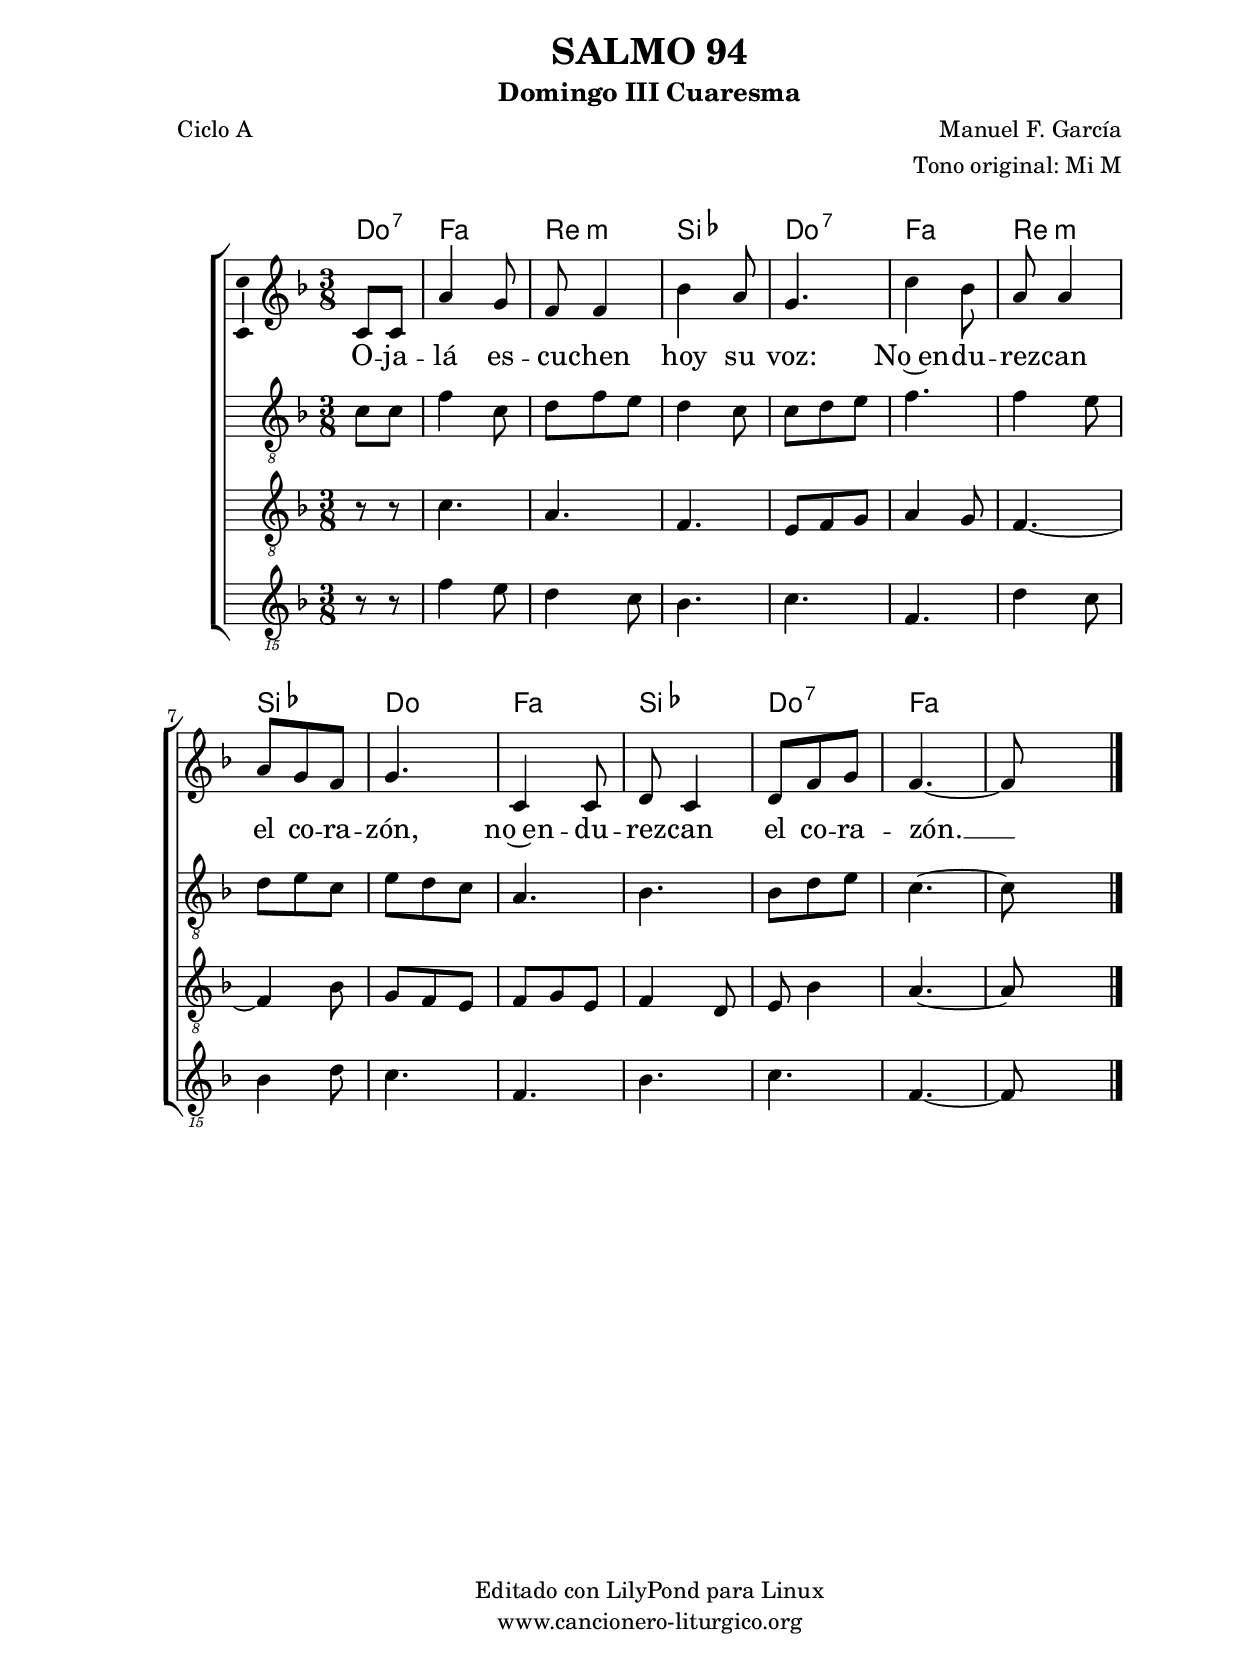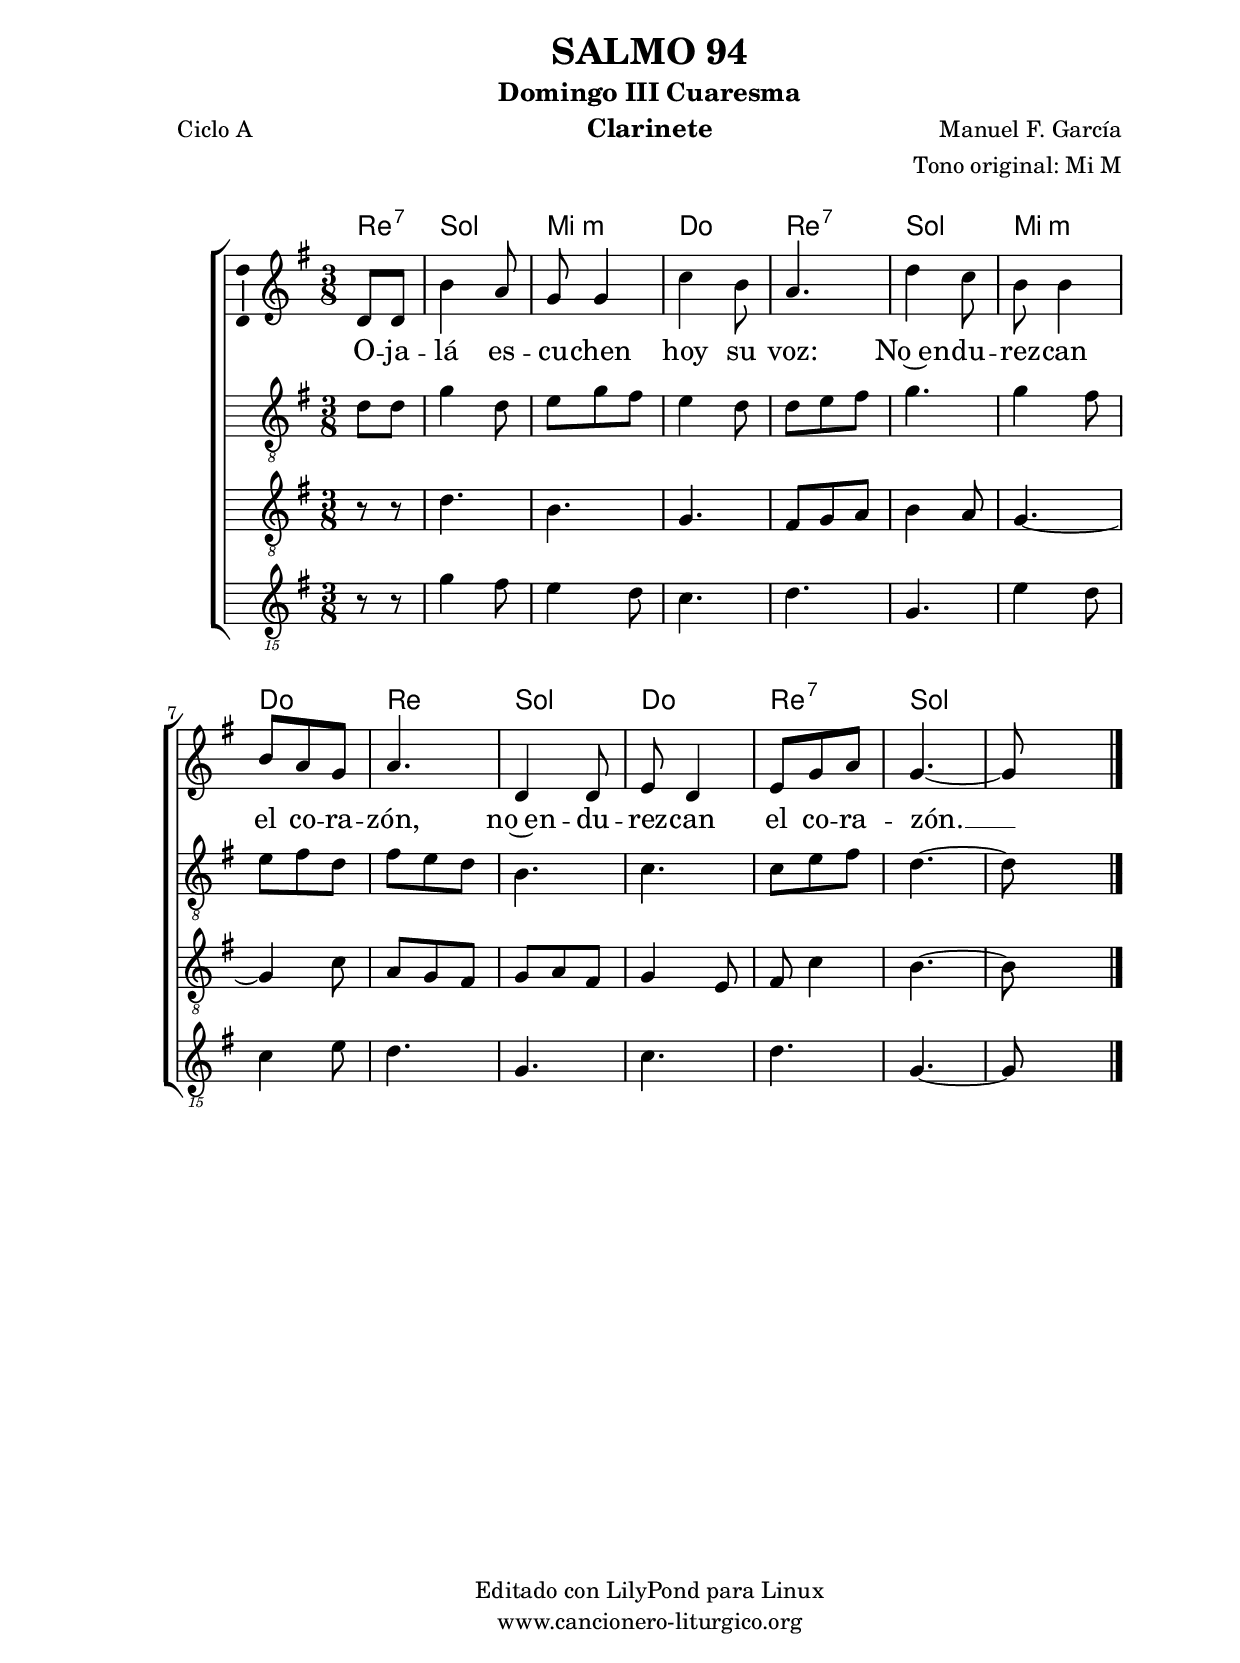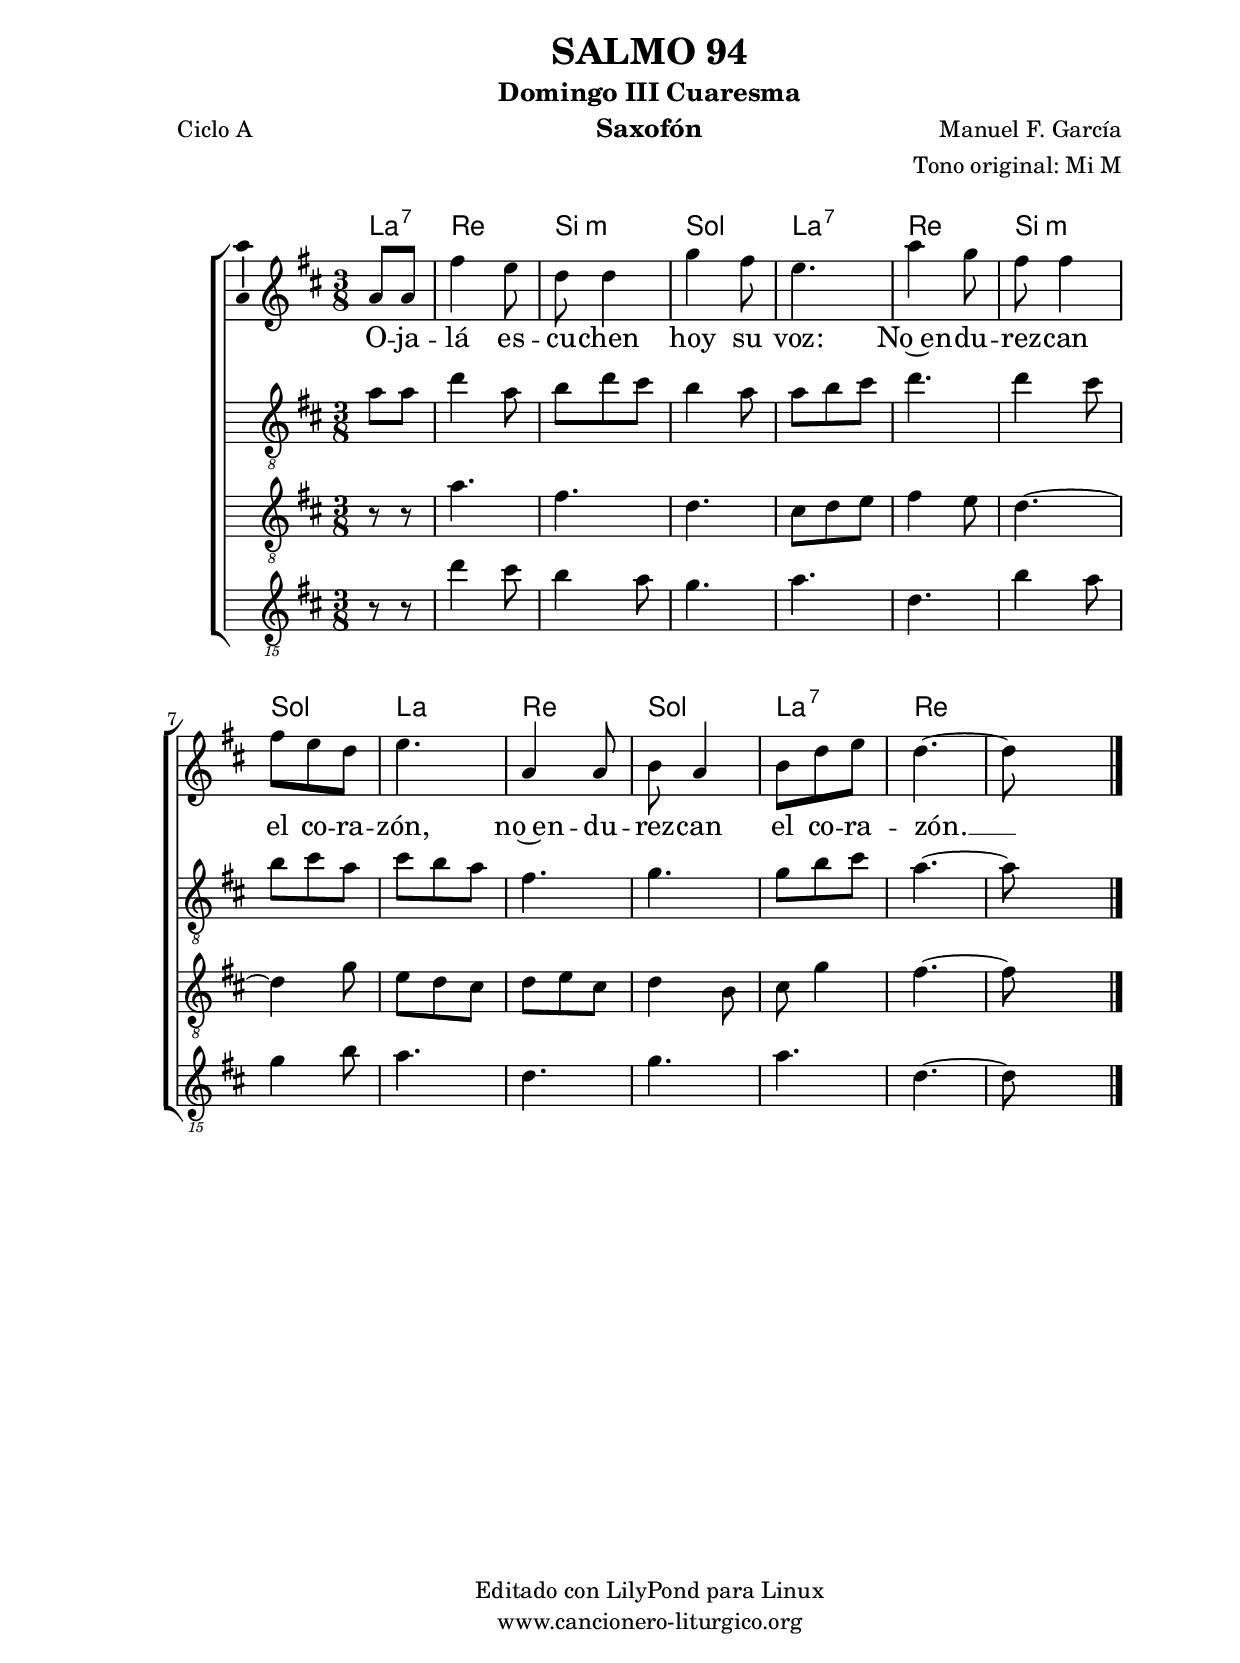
%
%para convertir .midi en .wav:
%timidity filename.midi -Ow -o finename.wav
%
%
%Para convertir de .wav a .mp3:
%lame -h -m j filename.wav
%
%
%para escuchar el midi:
%timidity nombrefichero.midi
%


%versión de lilypond para la que se ha escrito esta partitura:
\version "2.16.0"

	%Tamaño papel
	#(set-default-paper-size "a4")
	%Tamaño partitura
	#(set-global-staff-size 20)
	%No responde al pulsar sobre una nota
	#(ly:set-option 'point-and-click #f)

%parámetros del encabezamiento:
\header {
	title = "SALMO 94"
	subtitle = "Domingo III Cuaresma"
	composer = "Manuel F. García"
	poet = "Ciclo A"
	meter = ""
	arranger = "Tono original: Mi M"
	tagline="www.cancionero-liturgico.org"
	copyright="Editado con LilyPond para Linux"
	tiempo = "Cuaresma"
	usos = "Salmo"
	letra = "Ojalá escuchen hoy su voz: No endurezcan el corazón, no endurezcan el corazón."
	}

%parámetros asociados al papel:
\paper  {
	oddHeaderMarkup = \markup {\fill-line { \on-the-fly #not-first-page \fromproperty #'header:title \on-the-fly #not-first-page \fromproperty #'header:composer }}
	evenHeaderMarkup = \markup {\fill-line { \fromproperty #'header:composer \fromproperty #'header:title }}
	#(set-paper-size "a4")
	print-page-number = ##f
	first-page-number = 1
	print-first-page-number = ##f
%	head-separation = 3.0 \cm
	top-margin = 2.0 \cm
	bottom-margin = 0.5\cm
%%%	bottom-margin = -1.0\cm
	left-margin = 3.0 \cm
	line-width = 16.0 \cm 
	indent = 8\mm
	interscoreline = 2.\mm
	between-system-space = 15\mm
%	para que las partituras no llenen la hoja:
	ragged-bottom = ##t
%	idem para la última hoja:
	ragged-last-bottom = ##f
%	para que las partituras llenen el ancho del papel:
	ragged-last = ##f
	after-title-space = 2.5 \cm
%page-count=1
%system-count=8

	%Flexible Vertical Spacing
%	markup-markup-spacing =
%	#'((basic-distance . 15) (minimum-distance . 15) (padding . 3))
	markup-system-spacing =
	#'((basic-distance . 15) (minimum-distance . 15) (padding . 3))
	system-system-spacing =
	#'((basic-distance . 15) (minimum-distance . 15) (padding . 3))
	score-system-spacing =
	#'((basic-distance . 15) (minimum-distance . 15) (padding . 5))
%	top-system-spacing = % header
%	#'((basic-distance . 8) (minimum-distance . 0) (padding . 3))
%	top-markup-spacing =
%	#'((basic-distance . 20) (minimum-distance . 20) (padding . 3))
	last-bottom-spacing = % footer
	#'((basic-distance . 5) (minimum-distance . 5) (padding . 3))
%	score-markup-spacing =
%	#'((basic-distance . 16) (minimum-distance . 13) (padding . 3))

	}


%parámetros que afectan a toda la partitura:
global =  {
	%clave de sol (G):
	\clef G
	%armadura:
	\transpose e f
	\key e \major
	\tempo 4=90
	\set Score.tempoHideNote = ##t
	}


acordes = {
	\italianChords
	\chordmode {
	\transpose e f
{
b4:7
e4. cis:m a b:7 e cis:m a b e a b:7 e s
	}
	}
}


melodia = 
	\transpose e f
{
	\relative c'{
	\time 3/8

\partial 4
b8 b
gis'4 fis8
e8 e4
a4 gis8
fis4.
b4 a8
gis8 gis4
gis8 fis e
fis4.
b,4 b8
cis8 b4
cis8 e fis
e4.~
e8 s4

	\bar "|."
	}
	}

melodiados = 
	\transpose e f
{
	\relative c'{
	\time 3/8

\clef "G_8"
b8 b
e4 b8
cis8 e dis
cis4 b8
b8 cis dis
e4.
e4 dis8
cis8 dis b
dis8 cis b
gis4.
a4.
a8 cis dis
b4.~
b8 s4

	\bar "|."
	}
	}

melodiatres = 
	\transpose e f
{
	\relative c'{
	\time 3/8
%\clef F
\clef "G_8"
r8 r
b4.
gis4.
e4.
dis8 e fis
gis4 fis8
e4.~
e4 a8 fis8 e dis
e8 fis dis
e4 cis8
dis8 a'4 gis4.~
gis8 s4

	\bar "|."
	}
	}

melodiacuatro = 
	\transpose e f
{
	\relative c{
	\time 3/8
%\clef F
\clef "G_15"
r8 r
e4 dis8
cis4 b8
a4.
b4.
e,4.
cis'4 b8
a4 cis8
b4.
e,4.
a4.
b4.
e,4.~
e8 s4

	\bar "|."
	}
	}

texto = \lyricmode {
O -- ja -- lá es -- cu -- chen hoy su voz: No~en -- du -- rez -- can el co -- ra -- zón, no~en -- du -- rez -- can el co -- ra -- zón. __
	}


acordesStaff = \context ChordNames = acordesStaff <<
	\set chordChanges = ##t
	\acordes
	>>


vozStaff = \context Voice = vozStaff
\with {\consists "Ambitus_engraver"}
<<
%	\set Staff.instrumentName = ""
%	\set Staff.shortInstrumentName = ""
%	\set Staff.midiInstrument = #"clarinet"
%	\set Staff.midiInstrument = #"cello"
%	\set Staff.midiInstrument = #"flute"
	\set Staff.midiInstrument = #"electric guitar (jazz)"
%	\set Staff.midiInstrument = #"english horn"
%	\set Staff.midiInstrument = #"violin"
%	\set Staff.midiInstrument = #"glockenspiel"
	\set Staff.midiMinimumVolume = #0.7
	\set Staff.midiMaximumVolume = #0.9
	\global
	\melodia
	>>

vozdosStaff = \context Voice = vozdosStaff
<<
%	\set Staff.instrumentName = "Clarinete 1"
%	\set Staff.shortInstrumentName = "C"
	\override Staff.StaffSymbol #'staff-space = #(magstep -0.35)
	\set Staff.midiInstrument = #"english horn"
	\set Staff.midiMinimumVolume = #0.4
	\set Staff.midiMaximumVolume = #0.5
	\global
	\melodiados
	>>

voztresStaff = \context Voice = voztresStaff
<<
%	\set Staff.instrumentName = "Saxofón"
%	\set Staff.shortInstrumentName = "S"
	\override Staff.StaffSymbol #'staff-space = #(magstep -0.35)
	\set Staff.midiInstrument = #"violin"
	\set Staff.midiMinimumVolume = #0.4
	\set Staff.midiMaximumVolume = #0.5
	\global
	\melodiatres
	>>

vozcuatroStaff = \context Voice = vozcuatroStaff
<<
%	\set Staff.instrumentName = "Saxofón"
%	\set Staff.shortInstrumentName = "S"
	\override Staff.StaffSymbol #'staff-space = #(magstep -0.35)
	\set Staff.midiInstrument = #"violin"
	\set Staff.midiMinimumVolume = #0.4
	\set Staff.midiMaximumVolume = #0.5
	\global
	\melodiacuatro
	>>


textoStaff = \context Lyrics = textoStaff <<
	\lyricsto vozStaff \texto
	>>

\book {
	\score {
		\context ChoirStaff {
%			\override StaffGroup.SystemStartBracket #'collapse-height = #1
%			\override Score.SystemStartBar #'collapse-height = #1
			<<
			\acordesStaff
			\vozStaff
			\textoStaff
			\vozdosStaff
			\voztresStaff
			\vozcuatroStaff
			>>
			}
		\layout {
	    		\context {
				\Lyrics
				\override LyricText #'font-size = #2
				}
	   		 \context {
				\Score
				%fontSize = #3
				\override StaffSymbol #'staff-space = #(magstep +3)
				%\override Beam #'thickness = #0.55
				%\override SpacingSpanner #'spacing-increment = #1.0
				%\override Slur #'height-limit = #1.5
				}
			}
		}
	\score {
		\unfoldRepeats
		\context ChoirStaff {
			<<
			\acordesStaff
			\vozStaff
			\vozdosStaff
			\voztresStaff
			\vozcuatroStaff
			>>
			}
		\midi {
	  		\context {
	  			\Score
				tempoWholesPerMinute = #(ly:make-moment 70 4)
				}
			}
		}
	}

%Partitura para clarinete
#(define output-suffix "C")
\book {
	\header{
		instrument = "Clarinete"
		}
	\score {
		\context ChoirStaff {
%			\override StaffGroup.SystemStartBracket #'collapse-height = #1
%			\override Score.SystemStartBar #'collapse-height = #1
\transpose c d
			<<
			\acordesStaff
			\vozStaff
			\textoStaff
			\vozdosStaff
			\voztresStaff
			\vozcuatroStaff
			>>
			}
		\layout {
	    		\context {
				\Lyrics
				\override LyricText #'font-size = #2
				}
	   		 \context {
				\Score
				%fontSize = #3
				\override StaffSymbol #'staff-space = #(magstep +3)
				%\override Beam #'thickness = #0.55
				%\override SpacingSpanner #'spacing-increment = #1.0
				%\override Slur #'height-limit = #1.5
				}
			}
		}
	}

%Partitura para saxofón
#(define output-suffix "S")
\book {
	\header{
		instrument = "Saxofón"
		}
	\score {
		\context ChoirStaff {
%			\override StaffGroup.SystemStartBracket #'collapse-height = #1
%			\override Score.SystemStartBar #'collapse-height = #1
\transpose c a
			<<
			\acordesStaff
			\vozStaff
			\textoStaff
			\vozdosStaff
			\voztresStaff
			\vozcuatroStaff
			>>
			}
		\layout {
	    		\context {
				\Lyrics
				\override LyricText #'font-size = #2
				}
	   		 \context {
				\Score
				%fontSize = #3
				\override StaffSymbol #'staff-space = #(magstep +3)
				%\override Beam #'thickness = #0.55
				%\override SpacingSpanner #'spacing-increment = #1.0
				%\override Slur #'height-limit = #1.5
				}
			}
		}
	}

